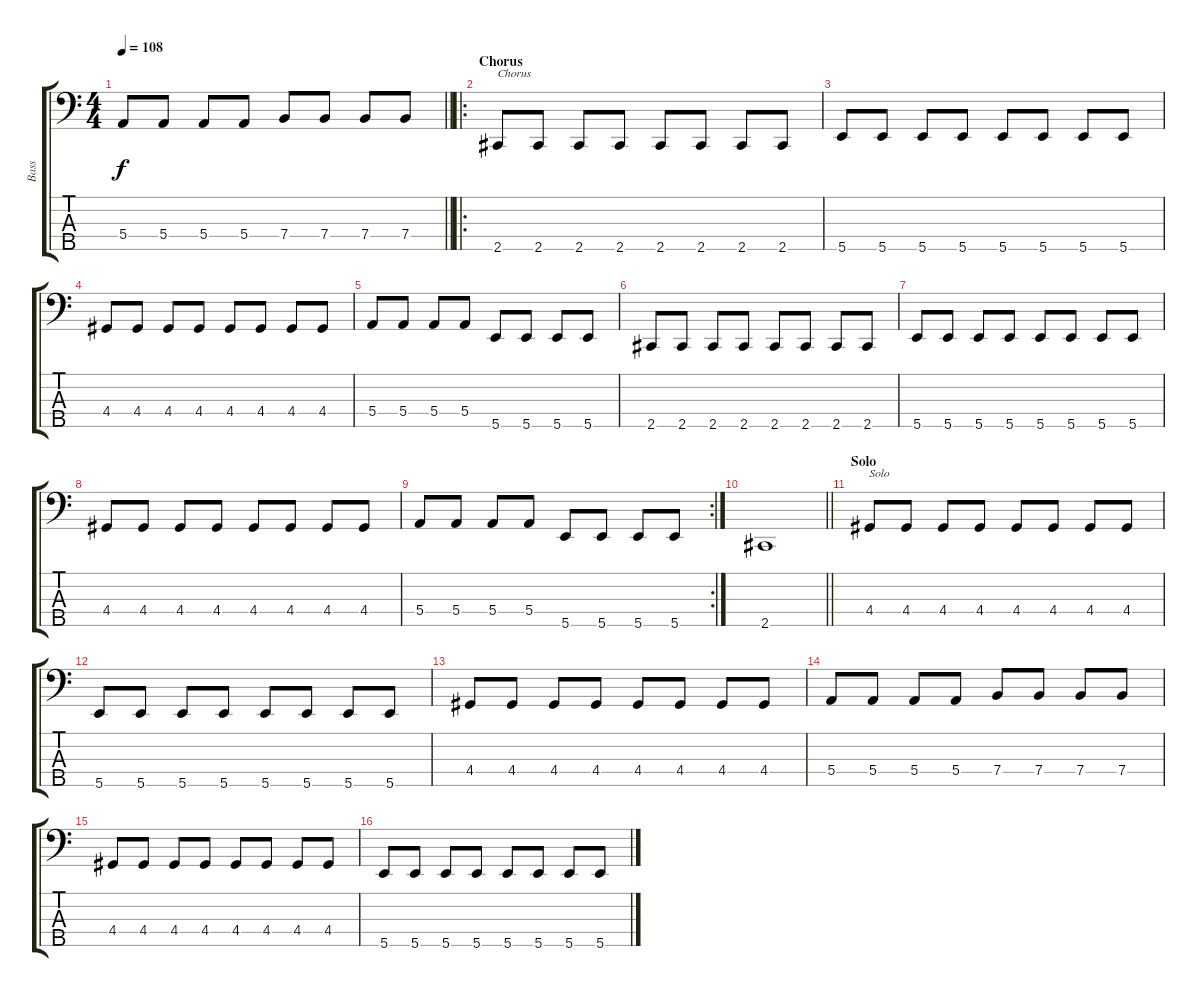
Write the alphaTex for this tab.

\track ("Bass" "Bass") {instrument electricbassfinger}
\staff {score tabs}
\tuning (G2 D2 A1 E1 B0) {hide}
\ts (4 4)
\tempo 108
\clef f4
\barLineRight lightlight
\ks c
5.4.8{dy f} 5.4.8 5.4.8 5.4.8 7.4.8 7.4.8 7.4.8 7.4.8 |
\ro
\section ("" "Chorus")
2.5.8{txt "Chorus"} 2.5.8 2.5.8 2.5.8 2.5.8 2.5.8 2.5.8 2.5.8 |
5.5.8 5.5.8 5.5.8 5.5.8 5.5.8 5.5.8 5.5.8 5.5.8 |
4.4.8 4.4.8 4.4.8 4.4.8 4.4.8 4.4.8 4.4.8 4.4.8 |
5.4.8 5.4.8 5.4.8 5.4.8 5.5.8 5.5.8 5.5.8 5.5.8 |
2.5.8 2.5.8 2.5.8 2.5.8 2.5.8 2.5.8 2.5.8 2.5.8 |
5.5.8 5.5.8 5.5.8 5.5.8 5.5.8 5.5.8 5.5.8 5.5.8 |
4.4.8 4.4.8 4.4.8 4.4.8 4.4.8 4.4.8 4.4.8 4.4.8 |
\rc 2
5.4.8 5.4.8 5.4.8 5.4.8 5.5.8 5.5.8 5.5.8 5.5.8 |
\barLineRight lightlight
2.5.1 |
\section ("" "Solo")
4.4.8{txt "Solo"} 4.4.8 4.4.8 4.4.8 4.4.8 4.4.8 4.4.8 4.4.8 |
5.5.8 5.5.8 5.5.8 5.5.8 5.5.8 5.5.8 5.5.8 5.5.8 |
4.4.8 4.4.8 4.4.8 4.4.8 4.4.8 4.4.8 4.4.8 4.4.8 |
5.4.8 5.4.8 5.4.8 5.4.8 7.4.8 7.4.8 7.4.8 7.4.8 |
4.4.8 4.4.8 4.4.8 4.4.8 4.4.8 4.4.8 4.4.8 4.4.8 |
5.5.8 5.5.8 5.5.8 5.5.8 5.5.8 5.5.8 5.5.8 5.5.8
